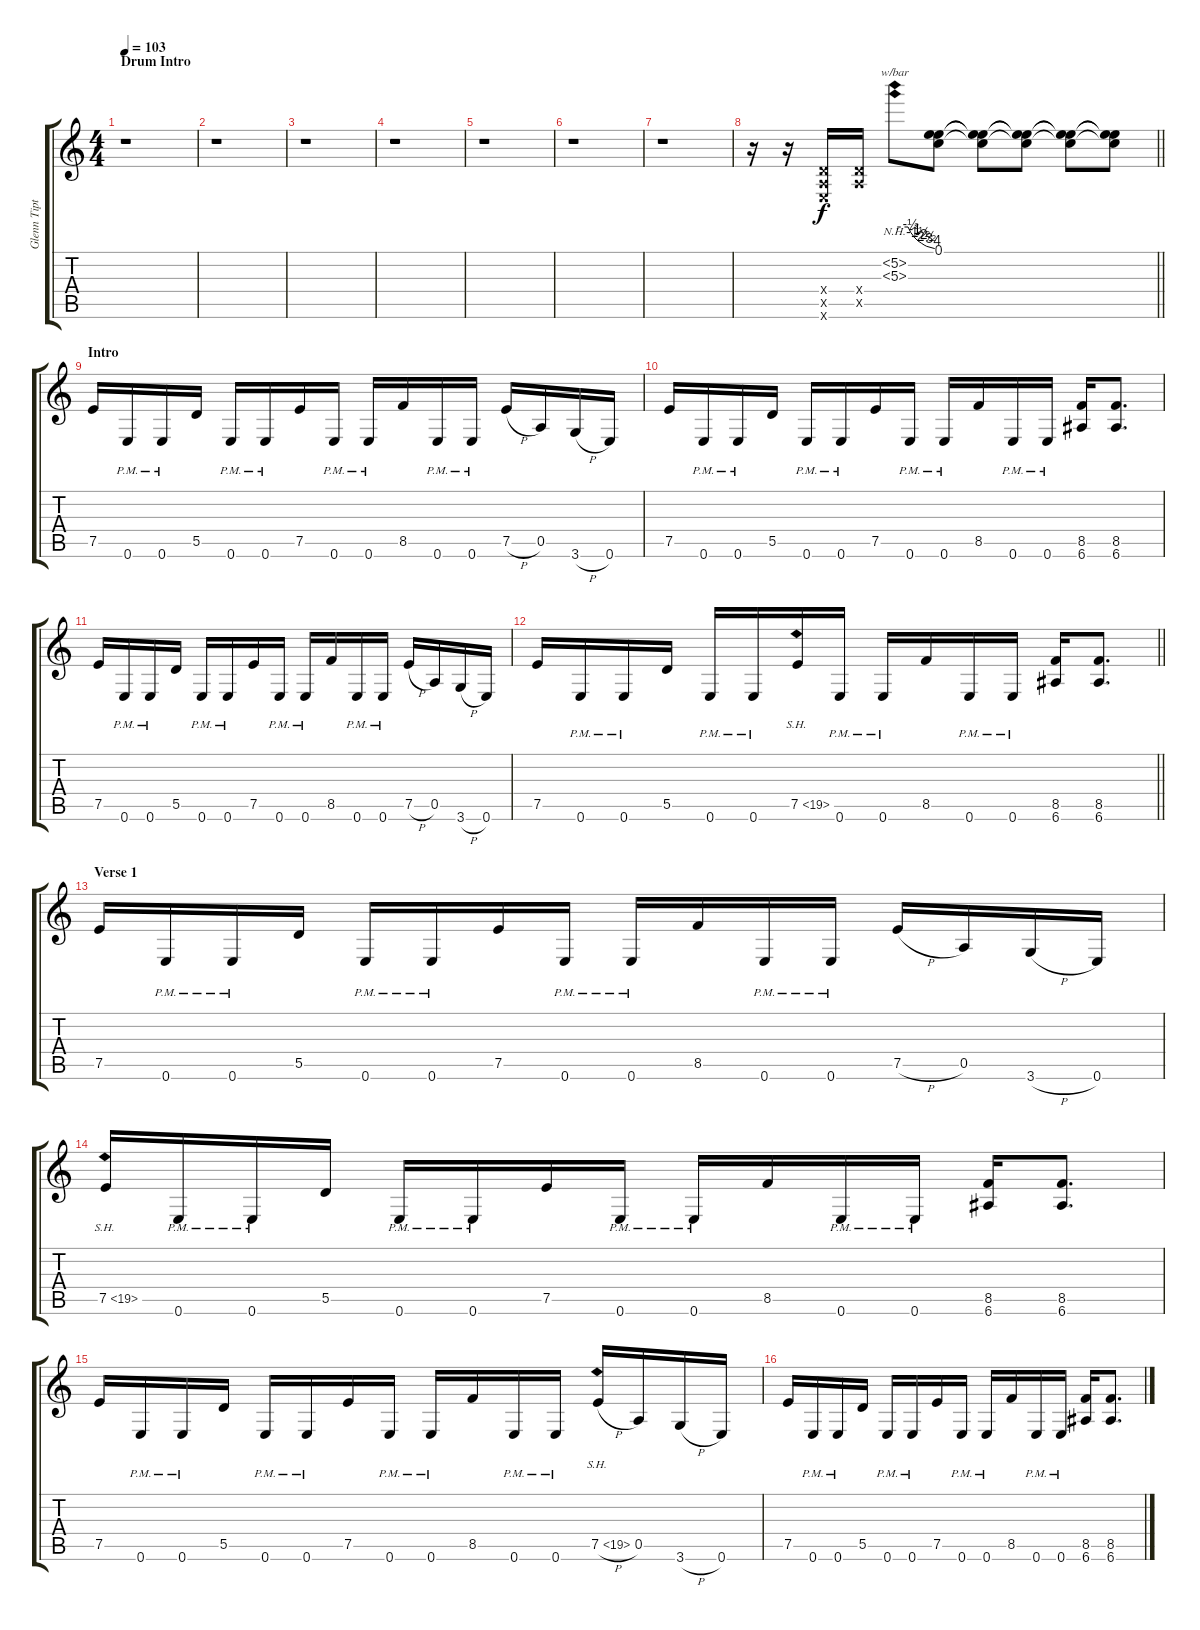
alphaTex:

\track ("Glenn Tipton" "Glenn Tipt") {instrument distortionguitar}
\staff {score tabs}
\tuning (E4 B3 G3 D3 A2 E2) {hide}
\ts (4 4)
\section ("" "Drum Intro")
\tempo 103
\clef g2
\ks c
r.1{dy f instrument distortionguitar} |
r.1 |
r.1 |
r.1 |
r.1 |
r.1 |
r.1 |
\barLineRight lightlight
r.16 r.16 (0.4{x} 0.5{x} 0.6{x}).16{volume 16 balance 8} (0.4{x} 0.5{x}).16 (5.2{nh} 5.3{nh}).8{tbe (custom default 0 0 20 0 24 -2 30 -4 35 -6 40 -8 44 -10 48 -12 60 -16)} (0.1 5.2{t} 5.3{t}).8 (0.1{t} 5.2{t} 5.3{t}).8 (0.1{t} 5.2{t} 5.3{t}).8 (0.1{t} 5.2{t} 5.3{t}).8 (0.1{t} 5.2{t} 5.3{t}).8 |
\section ("" "Intro")
7.5.16{volume 15 balance 15} 0.6{pm}.16 0.6{pm}.16 5.5.16 0.6{pm}.16 0.6{pm}.16 7.5.16 0.6{pm}.16 0.6{pm}.16 8.5.16 0.6{pm}.16 0.6{pm}.16 7.5{h}.16 0.5.16 3.6{h}.16 0.6.16 |
7.5.16 0.6{pm}.16 0.6{pm}.16 5.5.16 0.6{pm}.16 0.6{pm}.16 7.5.16 0.6{pm}.16 0.6{pm}.16 8.5.16 0.6{pm}.16 0.6{pm}.16 (8.5 6.6).16 (8.5 6.6).8{d} |
7.5.16 0.6{pm}.16 0.6{pm}.16 5.5.16 0.6{pm}.16 0.6{pm}.16 7.5.16 0.6{pm}.16 0.6{pm}.16 8.5.16 0.6{pm}.16 0.6{pm}.16 7.5{h}.16 0.5.16 3.6{h}.16 0.6.16 |
\barLineRight lightlight
7.5.16 0.6{pm}.16 0.6{pm}.16 5.5.16 0.6{pm}.16 0.6{pm}.16 7.5{sh 12}.16 0.6{pm}.16 0.6{pm}.16 8.5.16 0.6{pm}.16 0.6{pm}.16 (8.5 6.6).16 (8.5 6.6).8{d} |
\section ("" "Verse 1")
7.5.16 0.6{pm}.16 0.6{pm}.16 5.5.16 0.6{pm}.16 0.6{pm}.16 7.5.16 0.6{pm}.16 0.6{pm}.16 8.5.16 0.6{pm}.16 0.6{pm}.16 7.5{h}.16 0.5.16 3.6{h}.16 0.6.16 |
7.5{sh 12}.16 0.6{pm}.16 0.6{pm}.16 5.5.16 0.6{pm}.16 0.6{pm}.16 7.5.16 0.6{pm}.16 0.6{pm}.16 8.5.16 0.6{pm}.16 0.6{pm}.16 (8.5 6.6).16 (8.5 6.6).8{d} |
7.5.16 0.6{pm}.16 0.6{pm}.16 5.5.16 0.6{pm}.16 0.6{pm}.16 7.5.16 0.6{pm}.16 0.6{pm}.16 8.5.16 0.6{pm}.16 0.6{pm}.16 7.5{sh 12 h}.16 0.5.16 3.6{h}.16 0.6.16 |
7.5.16 0.6{pm}.16 0.6{pm}.16 5.5.16 0.6{pm}.16 0.6{pm}.16 7.5.16 0.6{pm}.16 0.6{pm}.16 8.5.16 0.6{pm}.16 0.6{pm}.16 (8.5 6.6).16 (8.5 6.6).8{d}
